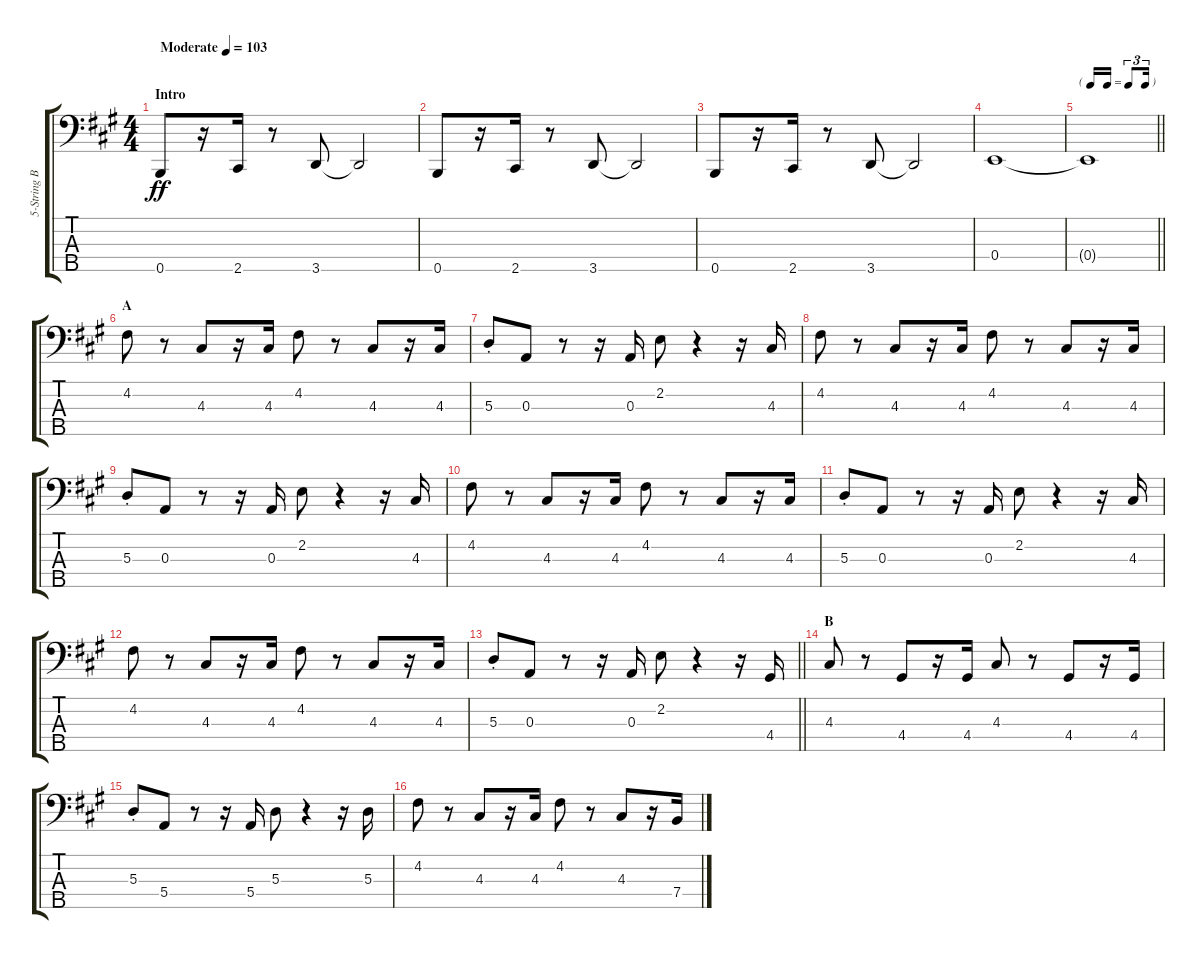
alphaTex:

\track ("5-String Bass" "5-String B") {instrument electricbasspick}
\staff {score tabs}
\tuning (G2 D2 A1 E1 B0) {hide}
\ts (4 4)
\section ("" "Intro")
\tempo (103 "Moderate")
\clef f4
\ks a
0.5.8{dy ff instrument electricbasspick} r.16 2.5.16 r.8 3.5.8 3.5{t}.2 |
0.5.8 r.16 2.5.16 r.8 3.5.8 3.5{t}.2 |
0.5.8 r.16 2.5.16 r.8 3.5.8 3.5{t}.2 |
0.4.1 |
\tf triplet16th
\barLineRight lightlight
0.4{t}.1 |
\section ("" "A")
4.2.8 r.8 4.3.8 r.16 4.3.16 4.2.8 r.8 4.3.8 r.16 4.3.16 |
5.3{st}.8 0.3.8 r.8 r.16 0.3.16 2.2.8 r.4 r.16 4.3.16 |
4.2.8 r.8 4.3.8 r.16 4.3.16 4.2.8 r.8 4.3.8 r.16 4.3.16 |
5.3{st}.8 0.3.8 r.8 r.16 0.3.16 2.2.8 r.4 r.16 4.3.16 |
4.2.8 r.8 4.3.8 r.16 4.3.16 4.2.8 r.8 4.3.8 r.16 4.3.16 |
5.3{st}.8 0.3.8 r.8 r.16 0.3.16 2.2.8 r.4 r.16 4.3.16 |
4.2.8 r.8 4.3.8 r.16 4.3.16 4.2.8 r.8 4.3.8 r.16 4.3.16 |
\barLineRight lightlight
5.3{st}.8 0.3.8 r.8 r.16 0.3.16 2.2.8 r.4 r.16 4.4.16 |
\section ("" "B")
4.3.8 r.8 4.4.8 r.16 4.4.16 4.3.8 r.8 4.4.8 r.16 4.4.16 |
5.3{st}.8 5.4.8 r.8 r.16 5.4.16 5.3.8 r.4 r.16 5.3.16 |
4.2.8 r.8 4.3.8 r.16 4.3.16 4.2.8 r.8 4.3.8 r.16 7.4.16
